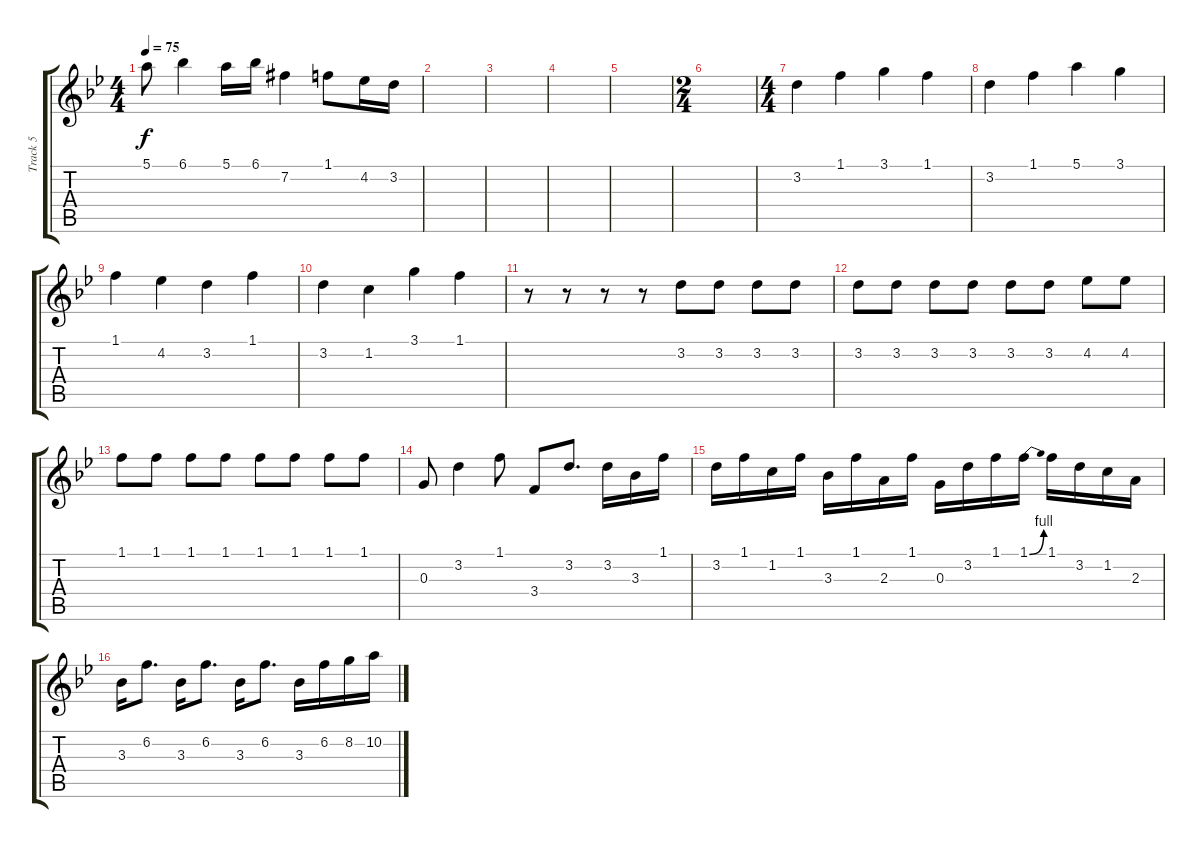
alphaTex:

\track ("Track 5" "Track 5") {instrument overdrivenguitar}
\staff {score tabs}
\tuning (E4 B3 G3 D3 A2 E2) {hide}
\ts (4 4)
\tempo 75
\clef g2
\ks bb
5.1.8{dy f} 6.1.4 5.1.16 6.1.16 7.2{acc #}.4 1.1.8 4.2.16 3.2.16 |
|
|
|
|
\ts (2 4)
|
\ts (4 4)
3.2.4 1.1.4 3.1.4 1.1.4 |
3.2.4 1.1.4 5.1.4 3.1.4 |
1.1.4 4.2.4 3.2.4 1.1.4 |
3.2.4 1.2.4 3.1.4 1.1.4 |
r.8 r.8 r.8 r.8 3.2.8 3.2.8 3.2.8 3.2.8 |
3.2.8 3.2.8 3.2.8 3.2.8 3.2.8 3.2.8 4.2.8 4.2.8 |
1.1.8 1.1.8 1.1.8 1.1.8 1.1.8 1.1.8 1.1.8 1.1.8 |
0.3.8 3.2.4 1.1.8 3.4.8 3.2.8{d} 3.2.16 3.3.16 1.1.16 |
3.2.16 1.1.16 1.2.16 1.1.16 3.3.16 1.1.16 2.3.16 1.1.16 0.3.16 3.2.16 1.1.16 1.1{be (bend 0 0 60 4)}.16 1.1.16 3.2.16 1.2.16 2.3.16 |
3.3.16 6.2.8{d} 3.3.16 6.2.8{d} 3.3.16 6.2.8{d} 3.3.16 6.2.16 8.2.16 10.2.16
